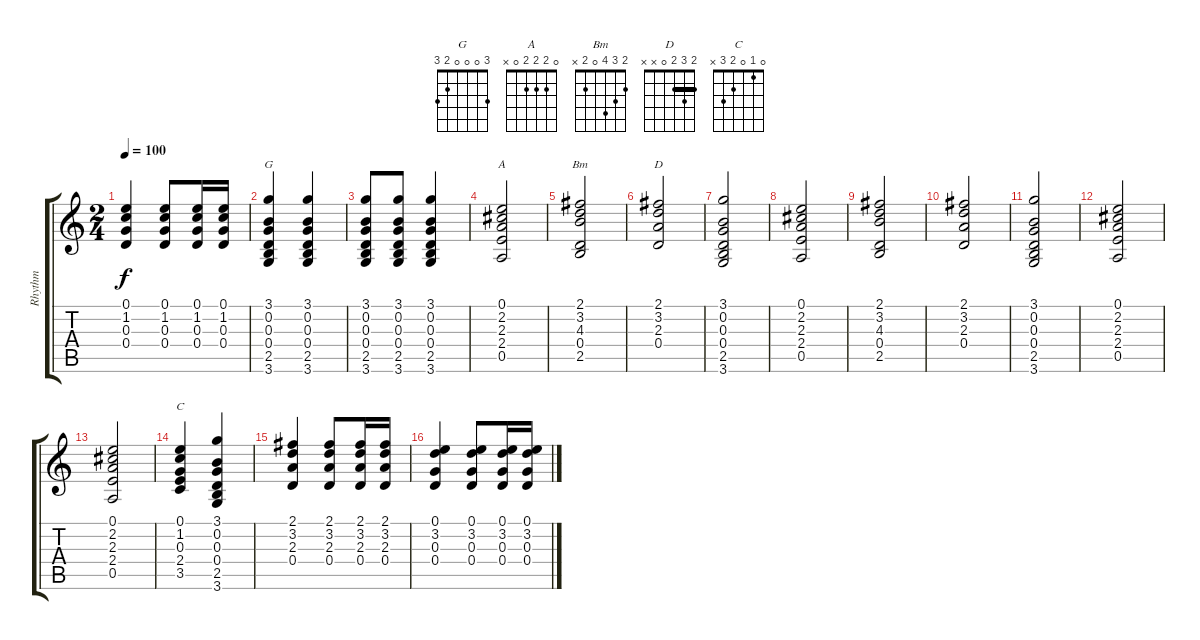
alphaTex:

\track ("Rhythm" "Rhythm") {instrument acousticguitarsteel}
\staff {score tabs}
\tuning (E4 B3 G3 D3 A2 E2) {hide}
\chord ("G" 3 0 0 0 2 3)
\chord ("A" 0 2 2 2 0 x)
\chord ("Bm" 2 3 4 0 2 x)
\chord ("D" 2 3 2 0 x x) {barre 2}
\chord ("C" 0 1 0 2 3 x)
\ts (2 4)
\tempo 100
\clef g2
\ks c
(0.1 1.2 0.3 0.4).4{dy f} (0.1 1.2 0.3 0.4).8 (0.1 1.2 0.3 0.4).16 (0.1 1.2 0.3 0.4).16 |
(3.1 0.2 0.3 0.4 2.5 3.6).4{ch "G"} (3.1 0.2 0.3 0.4 2.5 3.6).4 |
(3.1 0.2 0.3 0.4 2.5 3.6).8 (3.1 0.2 0.3 0.4 2.5 3.6).8 (3.1 0.2 0.3 0.4 2.5 3.6).4 |
(0.1 2.2 2.3 2.4 0.5).2{ch "A"} |
(2.1 3.2 4.3 0.4 2.5).2{ch "Bm"} |
(2.1 3.2 2.3 0.4).2{ch "D"} |
(3.1 0.2 0.3 0.4 2.5 3.6).2 |
(0.1 2.2 2.3 2.4 0.5).2 |
(2.1 3.2 4.3 0.4 2.5).2 |
(2.1 3.2 2.3 0.4).2 |
(3.1 0.2 0.3 0.4 2.5 3.6).2 |
(0.1 2.2 2.3 2.4 0.5).2 |
(0.1 2.2 2.3 2.4 0.5).2 |
(0.1 1.2 0.3 2.4 3.5).4{ch "C"} (3.1 0.2 0.3 0.4 2.5 3.6).4 |
(2.1 3.2 2.3 0.4).4 (2.1 3.2 2.3 0.4).8 (2.1 3.2 2.3 0.4).16 (2.1 3.2 2.3 0.4).16 |
(0.1 3.2 0.3 0.4).4 (0.1 3.2 0.3 0.4).8 (0.1 3.2 0.3 0.4).16 (0.1 3.2 0.3 0.4).16
